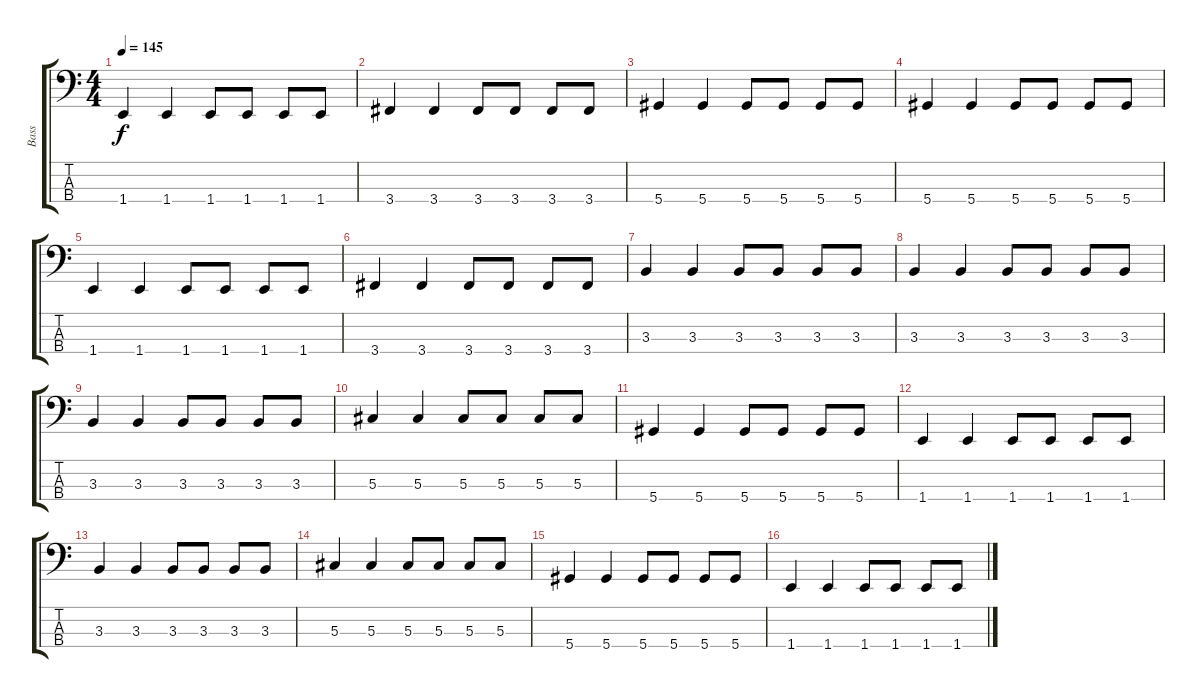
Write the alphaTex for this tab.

\track ("Bass" "Bass") {instrument electricbasspick}
\staff {score tabs}
\tuning (Gb2 Db2 Ab1 Eb1) {hide}
\ts (4 4)
\tempo 145
\clef f4
\ks c
1.4.4{dy f} 1.4.4 1.4.8 1.4.8 1.4.8 1.4.8 |
3.4.4 3.4.4 3.4.8 3.4.8 3.4.8 3.4.8 |
5.4.4 5.4.4 5.4.8 5.4.8 5.4.8 5.4.8 |
5.4.4 5.4.4 5.4.8 5.4.8 5.4.8 5.4.8 |
1.4.4 1.4.4 1.4.8 1.4.8 1.4.8 1.4.8 |
3.4.4 3.4.4 3.4.8 3.4.8 3.4.8 3.4.8 |
3.3.4 3.3.4 3.3.8 3.3.8 3.3.8 3.3.8 |
3.3.4 3.3.4 3.3.8 3.3.8 3.3.8 3.3.8 |
3.3.4 3.3.4 3.3.8 3.3.8 3.3.8 3.3.8 |
5.3.4 5.3.4 5.3.8 5.3.8 5.3.8 5.3.8 |
5.4.4 5.4.4 5.4.8 5.4.8 5.4.8 5.4.8 |
1.4.4 1.4.4 1.4.8 1.4.8 1.4.8 1.4.8 |
3.3.4 3.3.4 3.3.8 3.3.8 3.3.8 3.3.8 |
5.3.4 5.3.4 5.3.8 5.3.8 5.3.8 5.3.8 |
5.4.4 5.4.4 5.4.8 5.4.8 5.4.8 5.4.8 |
1.4.4 1.4.4 1.4.8 1.4.8 1.4.8 1.4.8
